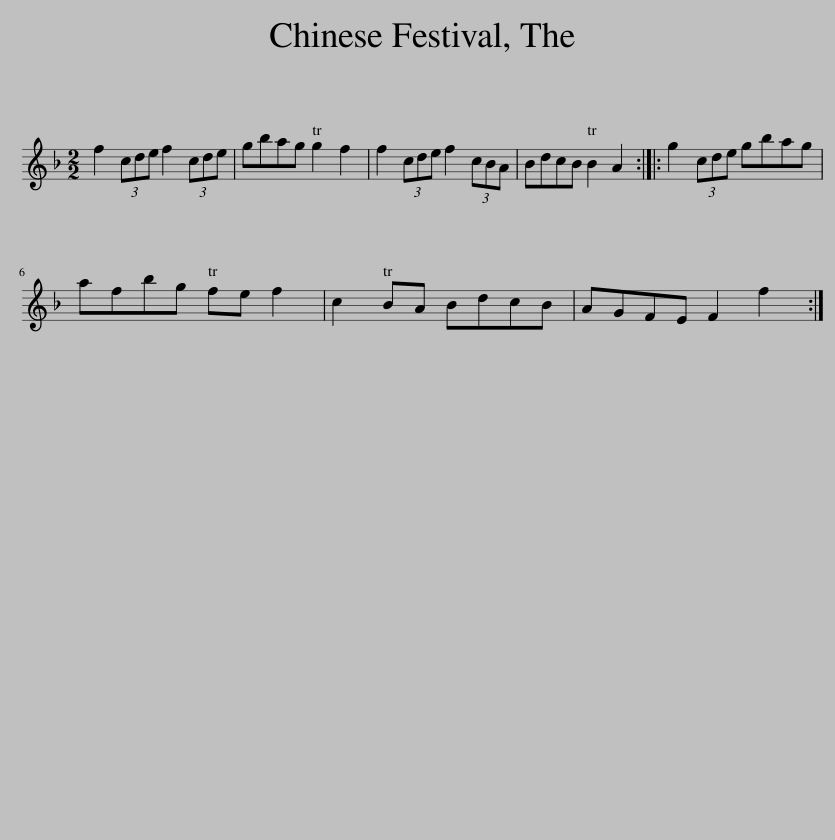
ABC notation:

X:1
L:1/8
M:2/2
I:linebreak $
K:F
V:1 treble
V:1
 f2 (3cde f2 (3cde | gbag g2 f2 | f2 (3cde f2 (3cBA | BdcB B2 A2 :: g2 (3cde gbag |$ %5
 afbg fe f2 | c2 BA BdcB | AGFE F2 f2 :| %8
